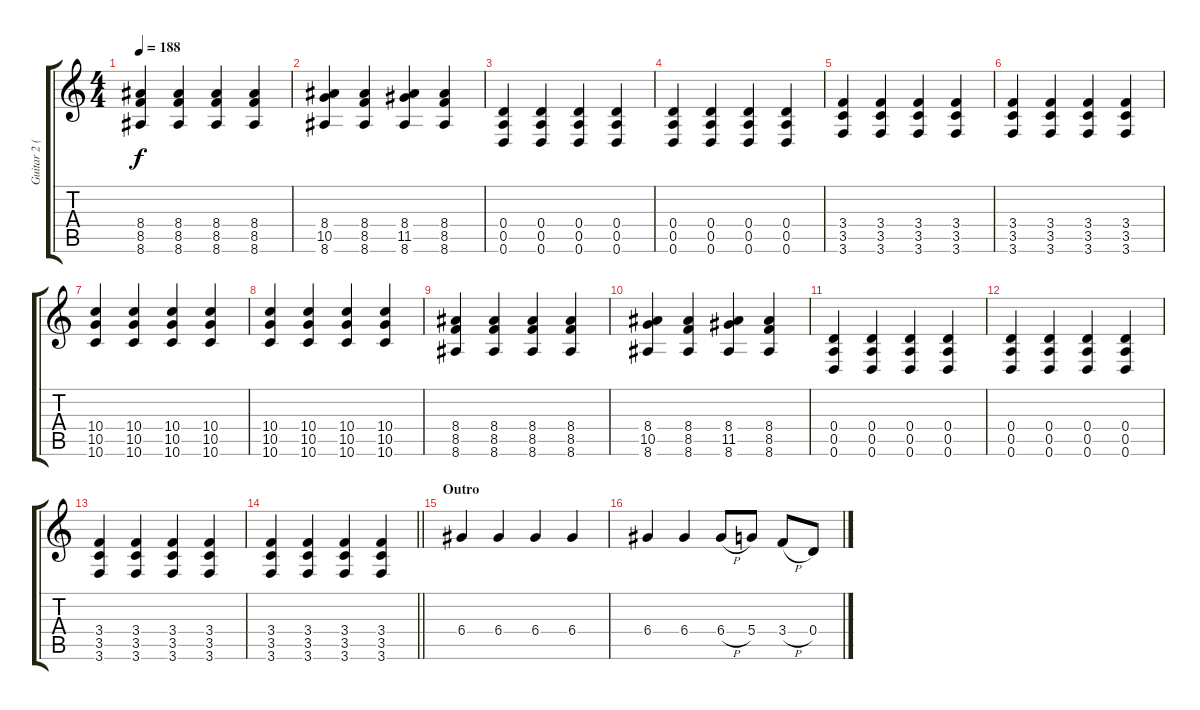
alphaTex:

\track ("Guitar 2 (ATTENTION!!!)" "Guitar 2 (") {instrument distortionguitar}
\staff {score tabs}
\tuning (E4 B3 G3 D3 A2 D2) {hide}
\ts (4 4)
\tempo 188
\clef g2
\ks c
(8.4 8.5 8.6).4{dy f} (8.4 8.5 8.6).4 (8.4 8.5 8.6).4 (8.4 8.5 8.6).4 |
(8.4 10.5 8.6).4 (8.4 8.5 8.6).4 (8.4 11.5 8.6).4 (8.4 8.5 8.6).4 |
(0.4 0.5 0.6).4 (0.4 0.5 0.6).4 (0.4 0.5 0.6).4 (0.4 0.5 0.6).4 |
(0.4 0.5 0.6).4 (0.4 0.5 0.6).4 (0.4 0.5 0.6).4 (0.4 0.5 0.6).4 |
(3.4 3.5 3.6).4 (3.4 3.5 3.6).4 (3.4 3.5 3.6).4 (3.4 3.5 3.6).4 |
(3.4 3.5 3.6).4 (3.4 3.5 3.6).4 (3.4 3.5 3.6).4 (3.4 3.5 3.6).4 |
(10.4 10.5 10.6).4 (10.4 10.5 10.6).4 (10.4 10.5 10.6).4 (10.4 10.5 10.6).4 |
(10.4 10.5 10.6).4 (10.4 10.5 10.6).4 (10.4 10.5 10.6).4 (10.4 10.5 10.6).4 |
(8.4 8.5 8.6).4 (8.4 8.5 8.6).4 (8.4 8.5 8.6).4 (8.4 8.5 8.6).4 |
(8.4 10.5 8.6).4 (8.4 8.5 8.6).4 (8.4 11.5 8.6).4 (8.4 8.5 8.6).4 |
(0.4 0.5 0.6).4 (0.4 0.5 0.6).4 (0.4 0.5 0.6).4 (0.4 0.5 0.6).4 |
(0.4 0.5 0.6).4 (0.4 0.5 0.6).4 (0.4 0.5 0.6).4 (0.4 0.5 0.6).4 |
(3.4 3.5 3.6).4 (3.4 3.5 3.6).4 (3.4 3.5 3.6).4 (3.4 3.5 3.6).4 |
\barLineRight lightlight
(3.4 3.5 3.6).4 (3.4 3.5 3.6).4 (3.4 3.5 3.6).4 (3.4 3.5 3.6).4 |
\section ("" "Outro")
6.4.4 6.4.4 6.4.4 6.4.4 |
6.4.4 6.4.4 6.4{h}.8 5.4.8 3.4{h}.8 0.4.8
